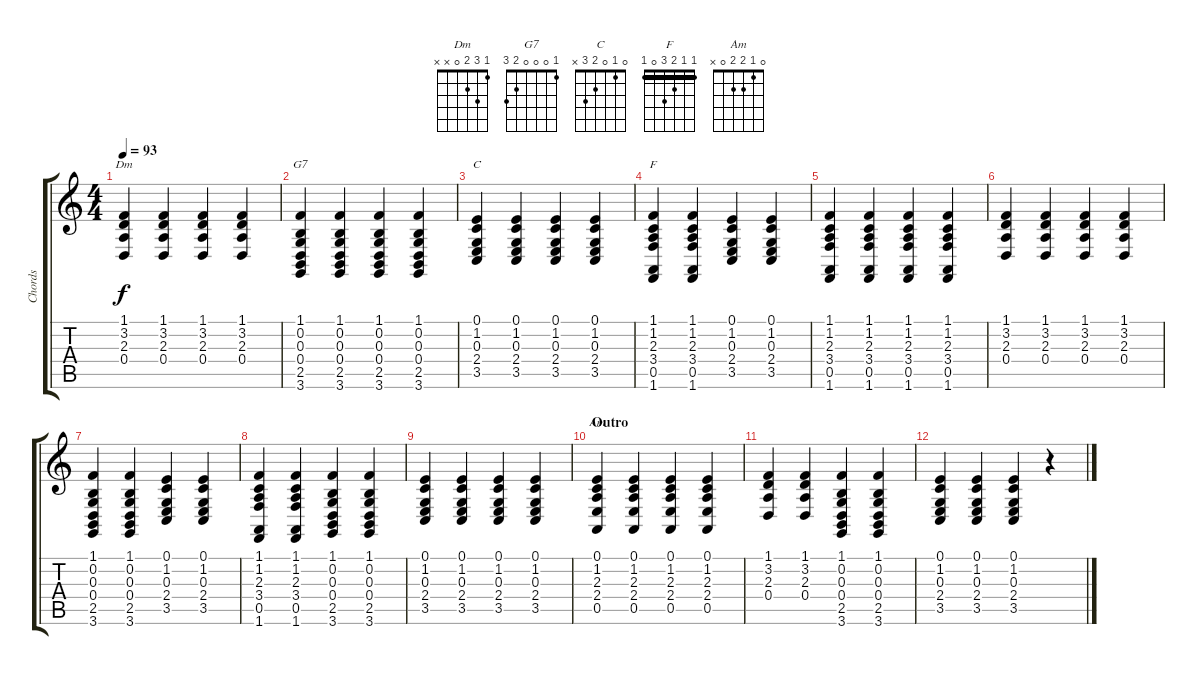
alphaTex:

\track ("Chords" "Chords") {instrument acousticgrandpiano}
\staff {score tabs}
\tuning (E4 B3 G3 D3 A2 E2) {hide}
\chord ("Dm" 1 3 2 0 x x)
\chord ("G7" 1 0 0 0 2 3)
\chord ("C" 0 1 0 2 3 x)
\chord ("F" 1 1 2 3 0 1) {barre 1}
\chord ("Am" 0 1 2 2 0 x)
\ts (4 4)
\tempo 93
\clef g2
\ks c
(1.1 3.2 2.3 0.4).4{ch "Dm" dy f} (1.1 3.2 2.3 0.4).4 (1.1 3.2 2.3 0.4).4 (1.1 3.2 2.3 0.4).4 |
(1.1 0.2 0.3 0.4 2.5 3.6).4{ch "G7"} (1.1 0.2 0.3 0.4 2.5 3.6).4 (1.1 0.2 0.3 0.4 2.5 3.6).4 (1.1 0.2 0.3 0.4 2.5 3.6).4 |
(0.1 1.2 0.3 2.4 3.5).4{ch "C"} (0.1 1.2 0.3 2.4 3.5).4 (0.1 1.2 0.3 2.4 3.5).4 (0.1 1.2 0.3 2.4 3.5).4 |
(1.1 1.2 2.3 3.4 0.5 1.6).4{ch "F"} (1.1 1.2 2.3 3.4 0.5 1.6).4 (0.1 1.2 0.3 2.4 3.5).4 (0.1 1.2 0.3 2.4 3.5).4 |
(1.1 1.2 2.3 3.4 0.5 1.6).4 (1.1 1.2 2.3 3.4 0.5 1.6).4 (1.1 1.2 2.3 3.4 0.5 1.6).4 (1.1 1.2 2.3 3.4 0.5 1.6).4 |
(1.1 3.2 2.3 0.4).4 (1.1 3.2 2.3 0.4).4 (1.1 3.2 2.3 0.4).4 (1.1 3.2 2.3 0.4).4 |
(1.1 0.2 0.3 0.4 2.5 3.6).4 (1.1 0.2 0.3 0.4 2.5 3.6).4 (0.1 1.2 0.3 2.4 3.5).4 (0.1 1.2 0.3 2.4 3.5).4 |
(1.1 1.2 2.3 3.4 0.5 1.6).4 (1.1 1.2 2.3 3.4 0.5 1.6).4 (1.1 0.2 0.3 0.4 2.5 3.6).4 (1.1 0.2 0.3 0.4 2.5 3.6).4 |
(0.1 1.2 0.3 2.4 3.5).4 (0.1 1.2 0.3 2.4 3.5).4 (0.1 1.2 0.3 2.4 3.5).4 (0.1 1.2 0.3 2.4 3.5).4 |
\section ("" "Outro")
(0.1 1.2 2.3 2.4 0.5).4{ch "Am" balance 0} (0.1 1.2 2.3 2.4 0.5).4{balance 16} (0.1 1.2 2.3 2.4 0.5).4 (0.1 1.2 2.3 2.4 0.5).4 |
(1.1 3.2 2.3 0.4).4 (1.1 3.2 2.3 0.4).4 (1.1 0.2 0.3 0.4 2.5 3.6).4 (1.1 0.2 0.3 0.4 2.5 3.6).4 |
(0.1 1.2 0.3 2.4 3.5).4 (0.1 1.2 0.3 2.4 3.5).4 (0.1 1.2 0.3 2.4 3.5).4{volume 5} r.4
